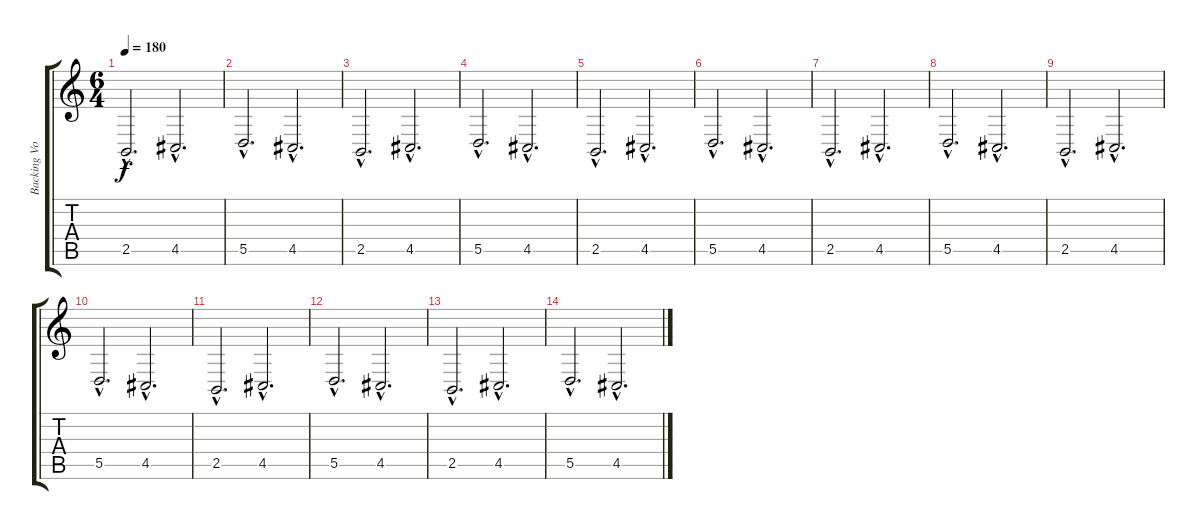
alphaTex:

\track ("Backing Vocals 1" "Backing Vo") {instrument pad4choir}
\staff {score tabs}
\tuning (E4 B3 G3 D3 A2 E2) {hide}
\ts (6 4)
\tempo 180
\clef g2
\ks c
2.5{hac}.2{d dy f} 4.5{hac}.2{d} |
5.5{hac}.2{d} 4.5{hac}.2{d} |
2.5{hac}.2{d} 4.5{hac}.2{d} |
5.5{hac}.2{d} 4.5{hac}.2{d} |
2.5{hac}.2{d} 4.5{hac}.2{d} |
5.5{hac}.2{d} 4.5{hac}.2{d} |
2.5{hac}.2{d} 4.5{hac}.2{d} |
5.5{hac}.2{d} 4.5{hac}.2{d} |
2.5{hac}.2{d} 4.5{hac}.2{d} |
5.5{hac}.2{d} 4.5{hac}.2{d} |
2.5{hac}.2{d} 4.5{hac}.2{d} |
5.5{hac}.2{d} 4.5{hac}.2{d} |
2.5{hac}.2{d} 4.5{hac}.2{d} |
5.5{hac}.2{d} 4.5{hac}.2{d}
